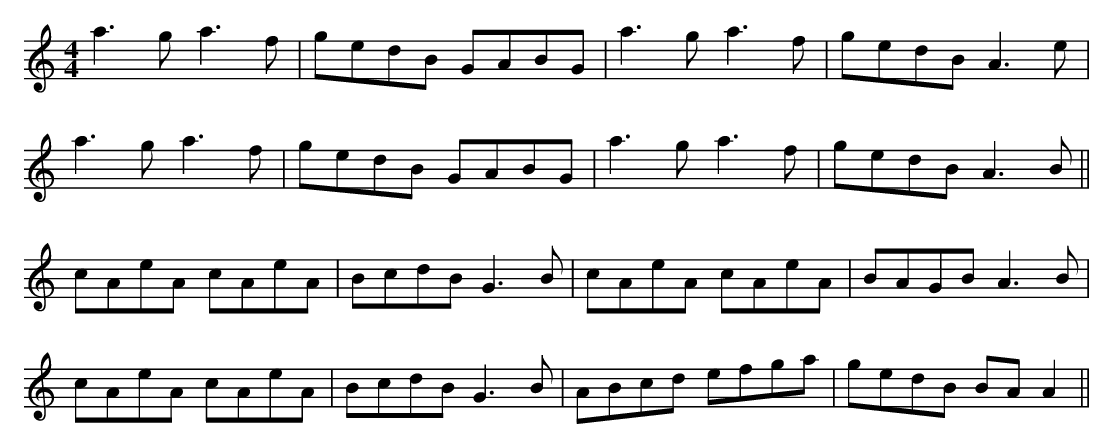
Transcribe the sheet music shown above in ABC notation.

X:1
M:4/4
K:Amin
a3g a3f|gedB GABG|a3g a3f|gedB A3e|
a3g a3f|gedB GABG|a3g a3f|gedB A3B||
cAeA cAeA|BcdB G3B|cAeA cAeA|BAGB A3B|
cAeA cAeA|BcdB G3B|ABcd efga|gedB BA A2||
